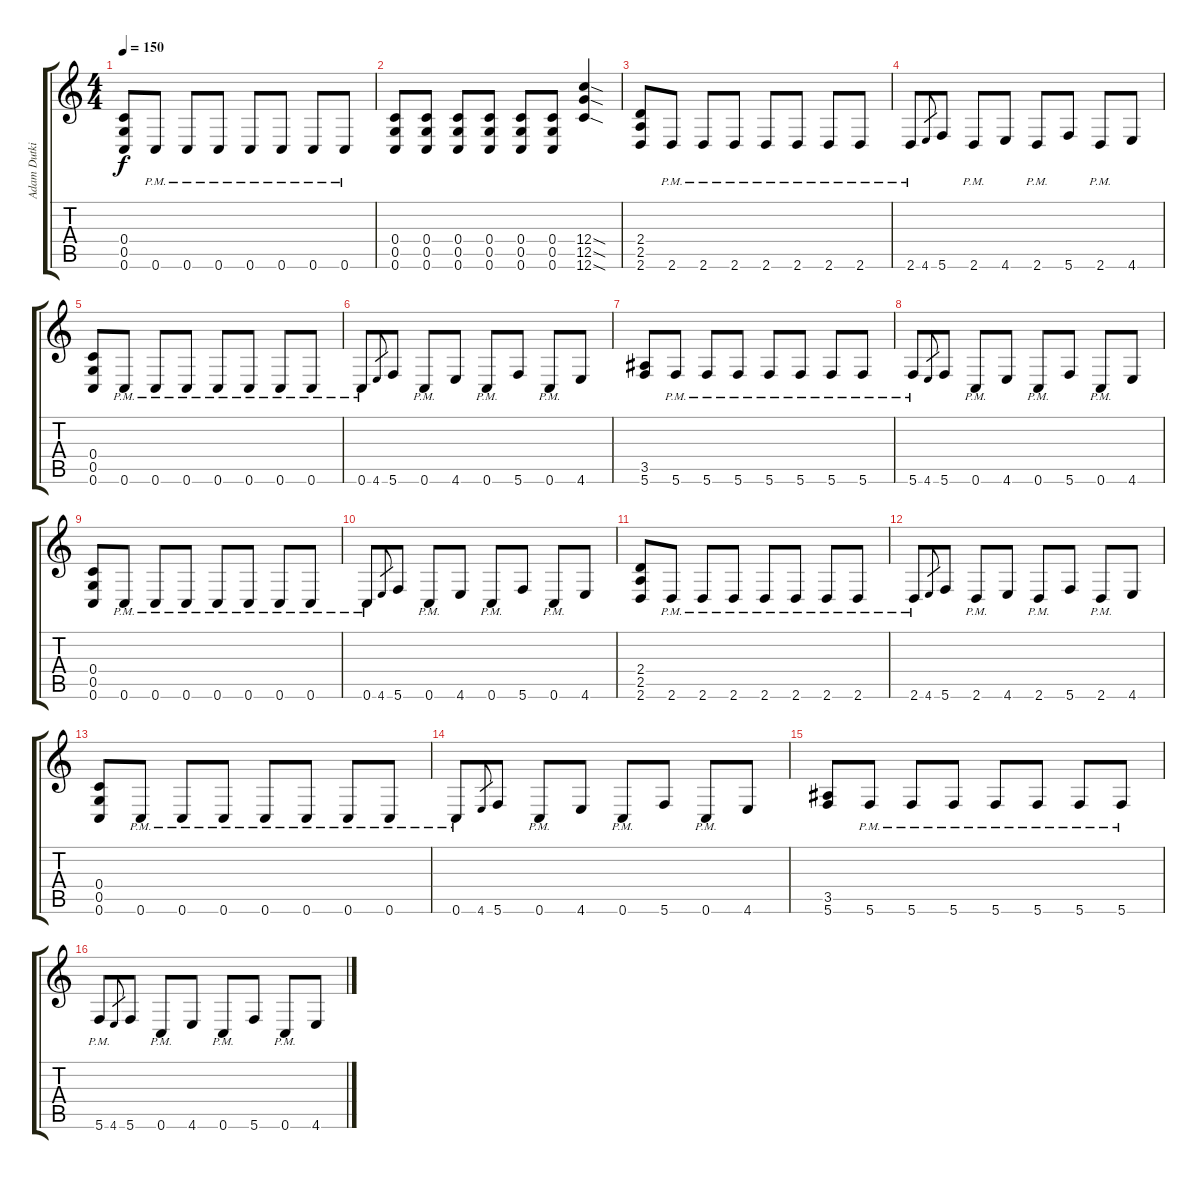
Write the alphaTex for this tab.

\track ("Adam Dutkiewicz" "Adam Dutki") {instrument distortionguitar}
\staff {score tabs}
\tuning (D4 A3 F3 C3 G2 C2) {hide}
\ts (4 4)
\tempo 150
\clef g2
\ks c
(0.4 0.5 0.6).8{dy f} 0.6{pm}.8 0.6{pm}.8 0.6{pm}.8 0.6{pm}.8 0.6{pm}.8 0.6{pm}.8 0.6{pm}.8 |
(0.4 0.5 0.6).8 (0.4 0.5 0.6).8 (0.4 0.5 0.6).8 (0.4 0.5 0.6).8 (0.4 0.5 0.6).8 (0.4 0.5 0.6).8 (12.4{sod} 12.5{sod} 12.6{sod}).4 |
(2.4 2.5 2.6).8 2.6{pm}.8 2.6{pm}.8 2.6{pm}.8 2.6{pm}.8 2.6{pm}.8 2.6{pm}.8 2.6{pm}.8 |
2.6{pm}.8 4.6.8{gr} 5.6.8 2.6{pm}.8 4.6.8 2.6{pm}.8 5.6.8 2.6{pm}.8 4.6.8 |
(0.4 0.5 0.6).8 0.6{pm}.8 0.6{pm}.8 0.6{pm}.8 0.6{pm}.8 0.6{pm}.8 0.6{pm}.8 0.6{pm}.8 |
0.6{pm}.8 4.6.8{gr} 5.6.8 0.6{pm}.8 4.6.8 0.6{pm}.8 5.6.8 0.6{pm}.8 4.6.8 |
(3.5 5.6).8 5.6{pm}.8 5.6{pm}.8 5.6{pm}.8 5.6{pm}.8 5.6{pm}.8 5.6{pm}.8 5.6{pm}.8 |
5.6{pm}.8 4.6.8{gr} 5.6.8 0.6{pm}.8 4.6.8 0.6{pm}.8 5.6.8 0.6{pm}.8 4.6.8 |
(0.4 0.5 0.6).8 0.6{pm}.8 0.6{pm}.8 0.6{pm}.8 0.6{pm}.8 0.6{pm}.8 0.6{pm}.8 0.6{pm}.8 |
0.6{pm}.8 4.6.8{gr} 5.6.8 0.6{pm}.8 4.6.8 0.6{pm}.8 5.6.8 0.6{pm}.8 4.6.8 |
(2.4 2.5 2.6).8 2.6{pm}.8 2.6{pm}.8 2.6{pm}.8 2.6{pm}.8 2.6{pm}.8 2.6{pm}.8 2.6{pm}.8 |
2.6{pm}.8 4.6.8{gr} 5.6.8 2.6{pm}.8 4.6.8 2.6{pm}.8 5.6.8 2.6{pm}.8 4.6.8 |
(0.4 0.5 0.6).8 0.6{pm}.8 0.6{pm}.8 0.6{pm}.8 0.6{pm}.8 0.6{pm}.8 0.6{pm}.8 0.6{pm}.8 |
0.6{pm}.8 4.6.8{gr} 5.6.8 0.6{pm}.8 4.6.8 0.6{pm}.8 5.6.8 0.6{pm}.8 4.6.8 |
(3.5 5.6).8 5.6{pm}.8 5.6{pm}.8 5.6{pm}.8 5.6{pm}.8 5.6{pm}.8 5.6{pm}.8 5.6{pm}.8 |
5.6{pm}.8 4.6.8{gr} 5.6.8 0.6{pm}.8 4.6.8 0.6{pm}.8 5.6.8 0.6{pm}.8 4.6.8
